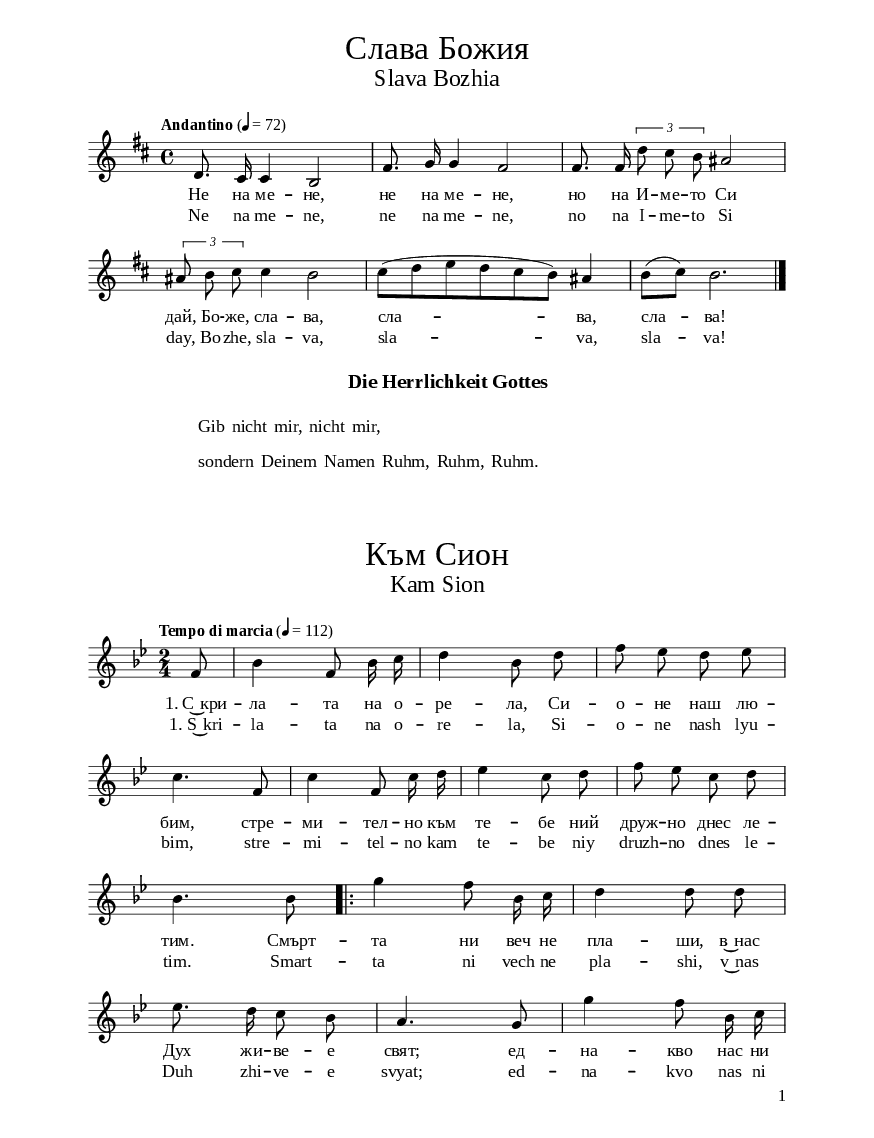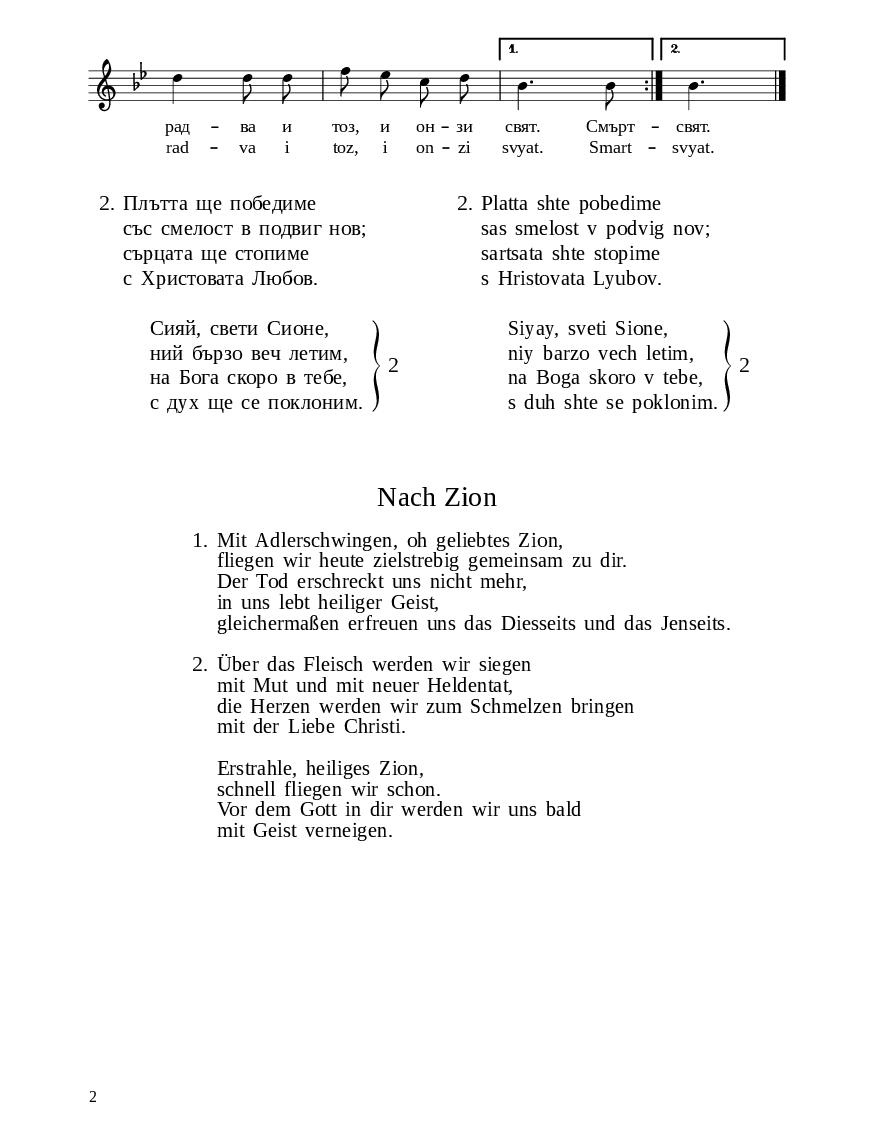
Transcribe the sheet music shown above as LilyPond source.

\version "2.24.0"

% include paper part and global functions
\include "include/globals.ily"
"rightBraces054" = \markup {
  \column {
    % repeat braces
    \translate #'(0 . -15 )
    \right-brace #44
  }
  \column {
    % repeat numbers
    \translate #'(0 . -15.6 )
    2
  }
}


\bookpart {
  \label #'ref053
  \tocItem \markup "Слава Божия – Slava Bozhia"
  \include "include/bookpart-paper.ily"
  \score {
    \include "include/score-layout.ily"

    \new Voice \absolute  {
      \clef treble
      \key b \minor
      \time 4/4
      \tempoFunc "Andantino" 4 "72"
      \autoBeamOff

      d'8. cis'16 cis'4 b2 | fis'8. g'16 g'4 fis'2 | fis'8. fis'16 \tupletUp \tuplet 3/2 {  d''8 cis'' b'8 } ais'2 | \break
      \times 2/3  { ais'8 b' cis''8 } cis''4 b'2 | cis''8 [( d'' e'' d'' cis'' b' )] ais'4 | b'8 [( cis'' )] b'2. \bar "|."
    }

    \addlyrics {
      Не на ме -- не, не на ме -- не, но на И -- ме -- то Си
      дай, Бо -- же, сла -- ва, сла -- ва, сла -- ва!
    }

    \addlyrics {
      Ne na me -- ne, ne na me -- ne, no na I -- me -- to Si
      day, Bo -- zhe, sla -- va, sla -- va, sla -- va!
    }
    \header {
      title = \titleFunc "Слава Божия" "Slava Bozhia"
    }

    \midi{}

  } % score

  % include foreign translation(s) of the song
  \version "2.18.2"

%\markup {  \vspace #1.9 }

\markup {  \hspace #25   \huge\bold "Die Herrlichkeit Gottes"  }

\markup {
    \hspace #1
    \fontsize #+1 {
      
      \halign #-1.5 {
  
  
  \column {
     \line { " " } 
     
     
     \line { " " Gib nicht mir, nicht mir, }

 \line { " " sondern Deinem Namen Ruhm, Ruhm, Ruhm.}
     
     
     
     
     
     
     
      }
       
    }    
    }
}
%}
   
 
 


 
    
   
    
 
%--------------------------------------------------------------------- 


  \markup \empty-three

   \label #'ref054
  \tocItem \markup "Към Сион – Kam Sion"

  \include "include/bookpart-paper.ily"


  \score {
    \include "include/score-layout.ily"

    \new Voice \absolute  {
      \clef treble
      \key bes \major
      \time 2/4

      \tempoFunc "Tempo di marcia" 4 "112"
      \autoBeamOff
     
      \partial 8
      f'8 |  bes'4 f'8 bes'16 c'' | d''4 bes'8 d'' | f''8 es'' d'' es'' \break |

      c''4. f'8 | c''4 f'8 c''16 d'' | es''4 c''8 d'' | f''8 es'' c'' d'' \break |

      bes'4. bes'8 \repeat volta 2 {
        | g''4 f''8 bes'16 c'' d''4 d''8 d'' \break |

        es''8. d''16 c''8 bes' | a'4. g'8 | g''4 f''8 bes'16 c'' \break |

        d''4 d''8 d'' | f''8 es'' c'' d'' |
      } \alternative {
        { bes'4. bes'8 | }
        {bes'4.   \break }
      } \bar "|."
    }

    \addlyrics {
      "1. С~кри" -- ла -- та на о -- ре -- ла, Си -- о -- не наш лю --
      бим, стре -- ми -- тел -- но към те -- бе ний друж -- но днес ле --
      тим. Смърт -- та ни веч не пла -- ши, в~нас
      Дух жи -- ве -- е свят; ед -- на -- кво нас ни
      рад -- ва и тоз, и он -- зи свят. Смърт -- свят.
    }

    \addlyrics {
      "1. S~kri" -- la -- ta na o -- re -- la, Si -- o -- ne nash lyu --
      bim, stre -- mi -- tel -- no kam te -- be niy druzh -- no dnes le --
      tim. Smart -- ta ni vech ne pla -- shi, v~nas
      Duh zhi -- ve -- e svyat; ed -- na -- kvo nas ni
      rad -- va i toz, i on -- zi svyat. Smart -- svyat.
    }


    \header {
      title = \titleFunc "Към Сион" "Kam Sion"
    }

    \midi{}

  } % score


  \markup \fontsize #bgCoupletFontSize {
    \hspace #1
    \override #`(baseline-skip . ,bgCoupletBaselineSkip)
    \column {
      \line {   2. Плътта ще победиме}

      \line {   "   "със смелост в подвиг нов;}

      \line {   "   "сърцата ще стопиме}

      \line {   "   "с Христовата Любов.}

      \line { " " }

      \line {   "        "Сияй, свети Сионе,}

      \line {   "        "ний бързо веч летим,}

      \line {   "        "на Бога скоро в тебе,}

      \line {   "        "с дух ще се поклоним. }
    } \"rightBraces054"

    \hspace #5
    \override #`(baseline-skip . ,bgCoupletBaselineSkip)
    \column {
      \line {   2. Platta shte pobedime}

      \line {   "   "sas smelost v podvig nov;}

      \line {   "   "sartsata shte stopime}

      \line {   "   "s Hristovata Lyubov.}

      \line { " " }

      \line {   "        "Siyay, sveti Sione,}

      \line {   "        "niy barzo vech letim,}

      \line {   "        "na Boga skoro v tebe,}

      \line {   "        "s duh shte se poklonim. }
    } \"rightBraces054"
  } % markup
  \markup \empty-three

  \version "2.24.0"

\markup \fill-line { \fontsize #deTitleFontSize "Nach Zion" }
\markup \null
\markup \null
\markup \fontsize #deCoupletFontSize {
  \hspace #10
  \override #`(baseline-skip . ,deCoupletBaselineSkip)

  \column {

    \line { 1. Mit Adlerschwingen, oh geliebtes Zion, }

    \line { "   " fliegen wir heute zielstrebig gemeinsam zu dir.}

    \line { "   "Der Tod erschreckt uns nicht mehr, }

    \line { "   "in uns lebt heiliger Geist, }

    \line { "   "gleichermaßen erfreuen uns das Diesseits und das Jenseits.}

    \line { " " }
    \line { 2. Über das Fleisch werden wir siegen}

    \line { "   "mit Mut und mit neuer Heldentat, }

    \line { "   " die Herzen werden wir zum Schmelzen bringen}

    \line { "   " mit der Liebe Christi.}

    \line { " " }
    \line { "   " Erstrahle, heiliges Zion,}

    \line { "   "schnell fliegen wir schon.}

    \line { "   "Vor dem Gott in dir werden wir uns bald }

    \line { "   "mit Geist verneigen.}



  }

}


} % bookpart
